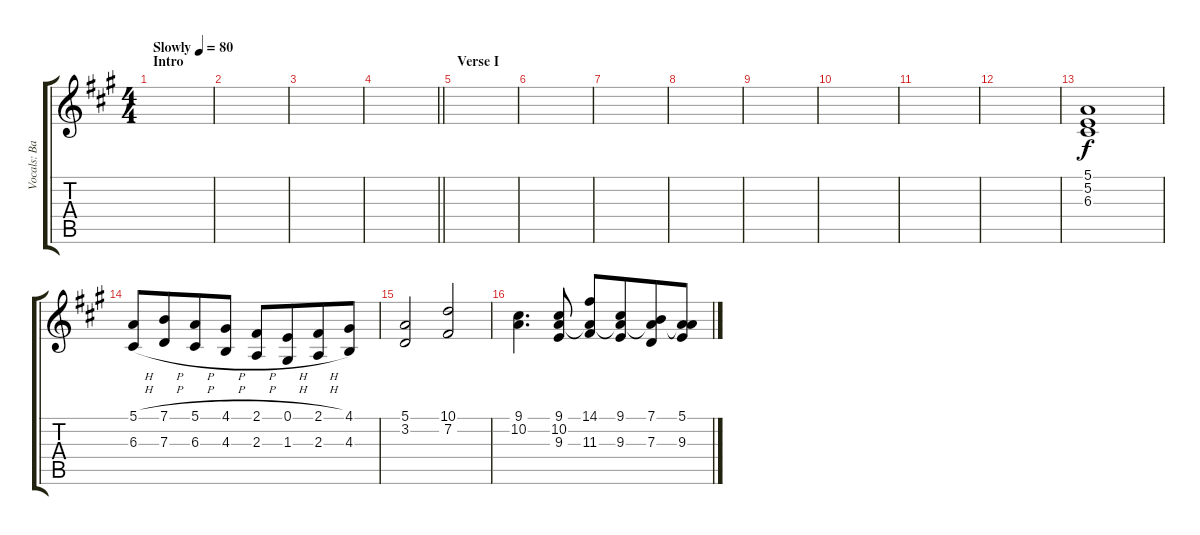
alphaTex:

\track ("Vocals: Band" "Vocals: Ba") {instrument choiraahs}
\staff {score tabs}
\tuning (E4 B3 G3 D3 A2 E2) {hide}
\ts (4 4)
\section ("" "Intro")
\tempo (80 "Slowly")
\clef g2
\ks a
|
|
|
\barLineRight lightlight
|
\section ("" "Verse I")
|
|
|
|
|
|
|
|
(5.1 5.2 6.3).1 |
(5.1{h} 6.3{h}).8 (7.1{h} 7.3{h}).8{beam merge} (5.1{h} 6.3{h}).8 (4.1{h} 4.3{h}).8 (2.1{h} 2.3{h}).8 (0.1{h} 1.3{h}).8{beam merge} (2.1{h} 2.3{h}).8{beam merge} (4.1 4.3).8 |
(5.1 3.2).2 (10.1 7.2).2 |
(9.1 10.2).4{d} (9.1 10.2 9.3).8 (14.1 10.2{t} 11.3).8 (9.1 10.2{t} 9.3).8{beam merge} (7.1 10.2{t} 7.3).8 (5.1 10.2{t} 9.3).8
